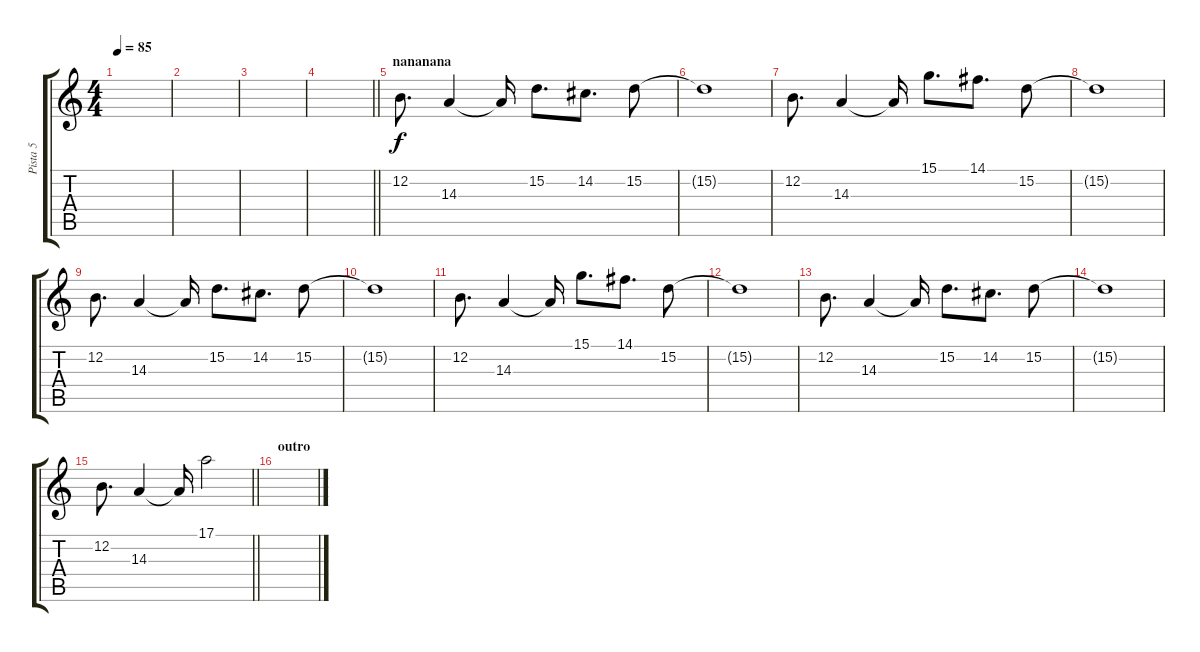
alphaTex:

\track ("Pista 5" "Pista 5") {instrument lead2sawtooth}
\staff {score tabs}
\tuning (E4 B3 G3 D3 A2 E2) {hide}
\ts (4 4)
\tempo 85
\clef g2
\ks c
|
|
|
\barLineRight lightlight
|
\section ("" "nananana")
12.2.8{d} 14.3.4 14.3{t}.16 15.2.8{d} 14.2.8{d} 15.2.8 |
15.2{t}.1 |
12.2.8{d} 14.3.4 14.3{t}.16 15.1.8{d} 14.1.8{d} 15.2.8 |
15.2{t}.1 |
12.2.8{d} 14.3.4 14.3{t}.16 15.2.8{d} 14.2.8{d} 15.2.8 |
15.2{t}.1 |
12.2.8{d} 14.3.4 14.3{t}.16 15.1.8{d} 14.1.8{d} 15.2.8 |
15.2{t}.1 |
12.2.8{d} 14.3.4 14.3{t}.16 15.2.8{d} 14.2.8{d} 15.2.8 |
15.2{t}.1 |
\barLineRight lightlight
12.2.8{d} 14.3.4 14.3{t}.16 17.1.2 |
\section ("" "outro")
